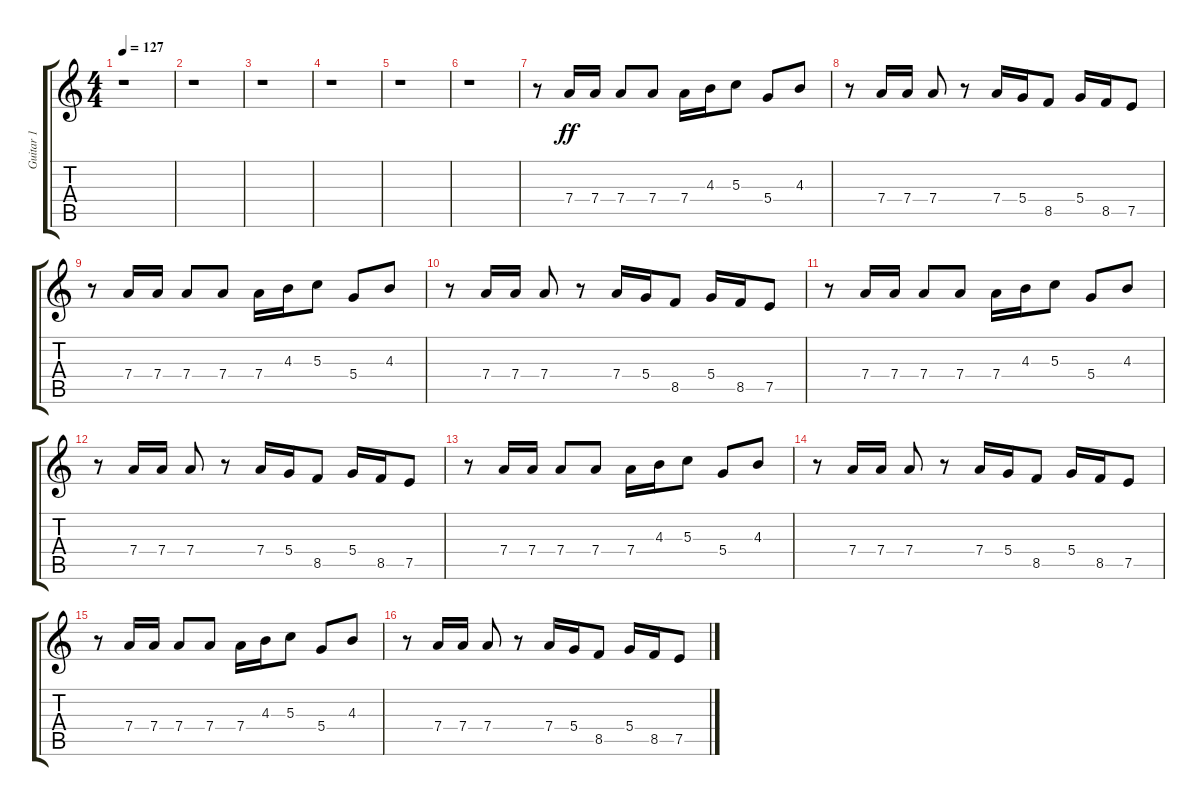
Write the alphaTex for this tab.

\track ("Guitar 1" "Guitar 1") {instrument overdrivenguitar}
\staff {score tabs}
\tuning (E4 B3 G3 D3 A2 E2) {hide}
\ts (4 4)
\tempo 127
\clef g2
\ks c
r.1{dy ff} |
r.1 |
r.1 |
r.1 |
r.1 |
r.1 |
r.8 7.4.16 7.4.16 7.4.8 7.4.8 7.4.16 4.3.16 5.3.8 5.4.8 4.3.8 |
r.8 7.4.16 7.4.16 7.4.8 r.8 7.4.16 5.4.16 8.5.8 5.4.16 8.5.16 7.5.8 |
r.8 7.4.16 7.4.16 7.4.8 7.4.8 7.4.16 4.3.16 5.3.8 5.4.8 4.3.8 |
r.8 7.4.16 7.4.16 7.4.8 r.8 7.4.16 5.4.16 8.5.8 5.4.16 8.5.16 7.5.8 |
r.8 7.4.16 7.4.16 7.4.8 7.4.8 7.4.16 4.3.16 5.3.8 5.4.8 4.3.8 |
r.8 7.4.16 7.4.16 7.4.8 r.8 7.4.16 5.4.16 8.5.8 5.4.16 8.5.16 7.5.8 |
r.8 7.4.16 7.4.16 7.4.8 7.4.8 7.4.16 4.3.16 5.3.8 5.4.8 4.3.8 |
r.8 7.4.16 7.4.16 7.4.8 r.8 7.4.16 5.4.16 8.5.8 5.4.16 8.5.16 7.5.8 |
r.8 7.4.16 7.4.16 7.4.8 7.4.8 7.4.16 4.3.16 5.3.8 5.4.8 4.3.8 |
r.8 7.4.16 7.4.16 7.4.8 r.8 7.4.16 5.4.16 8.5.8 5.4.16 8.5.16 7.5.8
